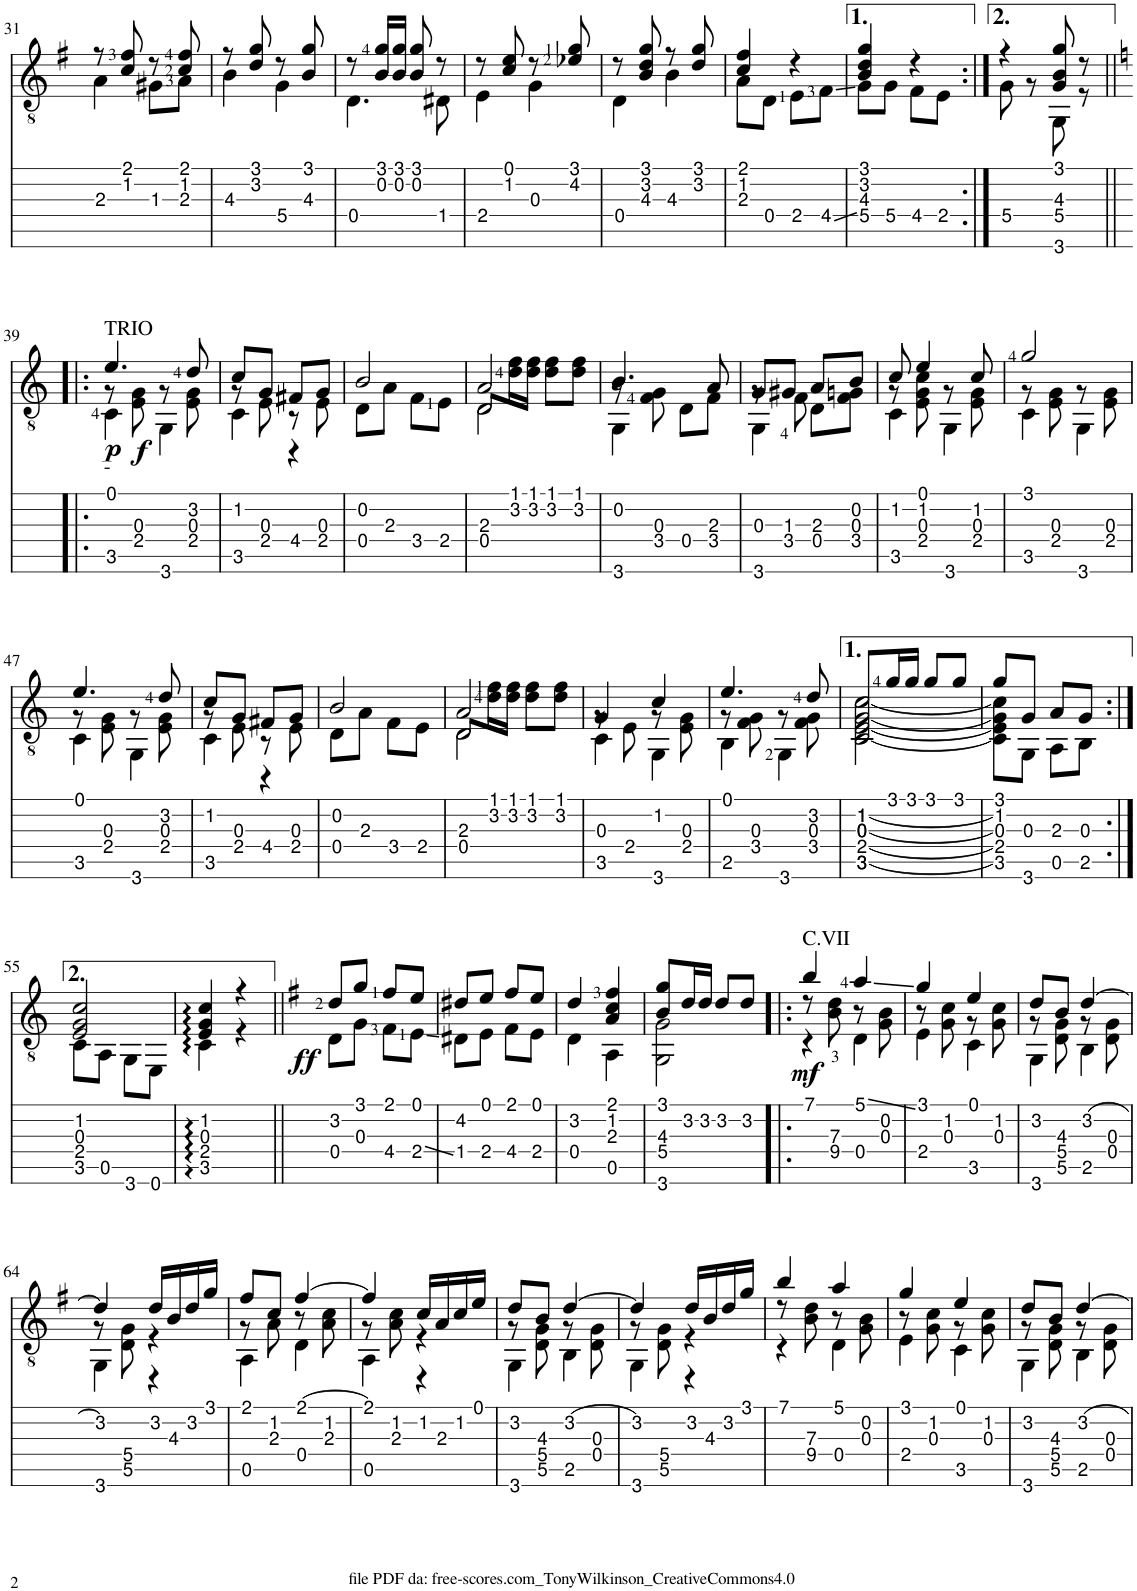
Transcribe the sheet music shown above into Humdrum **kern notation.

**kern	**kern	**dynam
*part1	*part1	*part1
*staff2	*staff1	*staff1/2
*I"Guitar	*	*
*I'Guit.	*	*
!!LO:PB:g=z
*	*clefGv2	*
*k[f#]	*k[f#]	*
*M2/4	*M2/4	*
=31	=31	=31
*^	*^	*
8r	4A	8r	4A\	.
8c 8f#	.	8c/ 8f#/	.	.
8r	8G#L	8r	8G#X\L	.
8c 8f#	8AJ	8c/ 8f#/	8A\J	.
=32	=32	=32	=32	=32
8r	4B	8r	4B\	.
8d 8g	.	8d/ 8g/	.	.
8r	4G	8r	4G\	.
8B 8g	.	8B/ 8g/	.	.
=33	=33	=33	=33	=33
8r	4.D	8r	4.D\	.
16B\ 16g\LL	.	16B/ 16g/LL	.	.
16B\ 16g\JJ	.	16B/ 16g/JJ	.	.
8B 8g	.	8B/ 8g/	.	.
8r	8D#	8r	8D#X\	.
=34	=34	=34	=34	=34
8r	4E	8r	4E\	.
8c 8e	.	8c/ 8e/	.	.
8r	4G	8r	4G\	.
8e- 8g	.	8e-X/ 8g/	.	.
=35	=35	=35	=35	=35
8r	4D	8r	4D\	.
8B 8d 8g	.	8B/ 8d/ 8g/	.	.
8r	4B	8r	4B\	.
8d 8g	.	8d/ 8g/	.	.
=36	=36	=36	=36	=36
4c 4f#	8AL	4c/ 4f#/	8A\L	.
.	8DJ	.	8D\J	.
4r	8EL	4r	8E\L	.
.	8F#J	.	8F#\J	.
=37	=37	=37	=37	=37
4B 4d 4g	8GL	4B/ 4d/ 4g/	8G\L	.
.	8GJ	.	8G\J	.
4r	8F#L	4r	8F#\L	.
.	8EJ	.	8E\J	.
=38:|!	=38:|!	=38:|!	=38:|!	=38:|!
4r	8G	4r	8G\	.
.	8r	.	8r	.
8G 8B 8g	8GG	8G/ 8B/ 8g/	8GG\	.
8r	8r	8r	8r	.
*v	*v	*	*	*
*	*v	*v	*
!!LO:LB:g=z
=39!|:	=39!|:	=39!|:
*k[]	*k[]	*
*^	*^	*
*	*^	*	*^	*
!	!	!	!LO:TX:a:t=TRIO	!	!	!
!LO:TX:a:t=-	!	!	!	!	!	!
!	!	!	!	!	!	!LO:DY:b
4.e	8r	4C	4.e/	8r	4C\	p
!	!	!	!	!	!	!LO:DY:b
.	8E 8G	.	.	8E\ 8G\	.	f
.	8r	4GG	.	8r	4GG\	.
8d	8E 8G	.	8d/	8E\ 8G\	.	.
=40	=40	=40	=40	=40	=40	=40
8cL	8r	4C	8c/L	8r	4C\	.
8GJ	8E	.	8G/J	8E\	.	.
8F#L	8r	4r	8F#X/L	8r	4r	.
8GJ	8E	.	8G/J	8E\	.	.
*	*v	*v	*	*	*	*
*	*	*	*v	*v	*
=41	=41	=41	=41	=41
2B	8DL	2B/	8D\L	.
.	8AJ	.	8A\J	.
.	8FL	.	8F\L	.
.	8EJ	.	8E\J	.
=42	=42	=42	=42	=42
*	*^	*	*	*
!	!	!	!	!LO:N:head=open	!
*	*	*	*	*^	*
2A	8DL	2D	2A/	8D/L	2D\	.
.	16d\ 16f\L	.	.	16d\ 16f\L	.	.
.	16d\ 16f\JJ	.	.	16d\ 16f\JJ	.	.
.	8d\ 8f\L	.	.	8d\ 8f\L	.	.
.	8d\ 8f\J	.	.	8d\ 8f\J	.	.
=43	=43	=43	=43	=43	=43	=43
4.B	8r	4GG	4.B/	8r	4GG\	.
.	8F 8G	.	.	8F\ 8G\	.	.
.	8DL	4ryy	.	8D\L	4ryy	.
8A	8FJ	.	8A/	8F\J	.	.
=44	=44	=44	=44	=44	=44	=44
8GL	8r	4GG	8G/L	8r	4GG\	.
8G#J	8F	.	8G#X/J	8F\	.	.
8AL	8DL	4ryy	8A/L	8D\L	4ryy	.
8BJ	8F\ 8G\J	.	8B/J	8F\ 8Gn\J	.	.
=45	=45	=45	=45	=45	=45	=45
8c	8r	4C	8c/	8r	4C\	.
4e	8E 8G 8c	.	4e/	8E\ 8G\ 8c\	.	.
.	8r	4GG	.	8r	4GG\	.
8c	8E 8G	.	8c/	8E\ 8G\	.	.
=46	=46	=46	=46	=46	=46	=46
2g	8r	4C	2g/	8r	4C\	.
.	8E 8G	.	.	8E\ 8G\	.	.
.	8r	4GG	.	8r	4GG\	.
.	8E 8G	.	.	8E\ 8G\	.	.
!!LO:LB:g=z	!!	!!
=47	=47	=47	=47	=47	=47	=47
4.e	8r	4C	4.e/	8r	4C\	.
.	8E 8G	.	.	8E\ 8G\	.	.
.	8r	4GG	.	8r	4GG\	.
8d	8E 8G	.	8d/	8E\ 8G\	.	.
=48	=48	=48	=48	=48	=48	=48
8cL	8r	4C	8c/L	8r	4C\	.
8GJ	8E	.	8G/J	8E\	.	.
8F#L	8r	4r	8F#X/L	8r	4r	.
8GJ	8E	.	8G/J	8E\	.	.
*	*v	*v	*	*	*	*
*	*	*	*v	*v	*
=49	=49	=49	=49	=49
2B	8DL	2B/	8D\L	.
.	8AJ	.	8A\J	.
.	8FL	.	8F\L	.
.	8EJ	.	8E\J	.
=50	=50	=50	=50	=50
*	*^	*	*	*
!	!	!	!	!LO:N:head=open	!
*	*	*	*	*^	*
2A	8DL	2D	2A/	8D/L	2D\	.
.	16d\ 16f\L	.	.	16d\ 16f\L	.	.
.	16d\ 16f\JJ	.	.	16d\ 16f\JJ	.	.
.	8d\ 8f\L	.	.	8d\ 8f\L	.	.
.	8d\ 8f\J	.	.	8d\ 8f\J	.	.
=51	=51	=51	=51	=51	=51	=51
4G	8r	4C	4G/	8r	4C\	.
.	8E	.	.	8E\	.	.
4c	8r	4GG	4c/	8r	4GG\	.
.	8E 8G	.	.	8E\ 8G\	.	.
=52	=52	=52	=52	=52	=52	=52
4.e	8r	4BB	4.e/	8r	4BB\	.
.	8F 8G	.	.	8F\ 8G\	.	.
.	8r	4GG	.	8r	4GG\	.
8d	8F 8G	.	8d/	8F\ 8G\	.	.
*	*v	*v	*	*	*	*
*	*	*	*v	*v	*
=53	=53	=53	=53	=53
!	!	!LO:N:n=1:head=open	!	!
!	!	!LO:N:n=2:head=open	!	!
!	!	!LO:N:n=3:head=open	!	!
!	!	!LO:N:n=4:head=open	!	!
8E\ 8C\ 8G\ 8c\L	[2C [2E [2G [2c	8C/ 8E/ 8G/ 8c/L	[2C\ [2E\ [2G\ [2c\	.
16gL	.	16g/L	.	.
16gJJ	.	16g/JJ	.	.
8gL	.	8g/L	.	.
8gJ	.	8g/J	.	.
=54	=54	=54	=54	=54
8gL	8C]\ 8E]\ 8G]\ 8c]\L	8g/L	8C\] 8E\] 8G\] 8c\]L	.
8GJ	8GGJ	8G/J	8GG\J	.
8AL	8AAL	8A/L	8AA\L	.
8GJ	8BBJ	8G/J	8BB\J	.
!!LO:LB:g=z	!!
=55:|!	=55:|!	=55:|!	=55:|!	=55:|!
2E 2G 2c	8CL	2E/ 2G/ 2c/	8C\L	.
.	8AAJ	.	8AA\J	.
.	8GGL	.	8GG\L	.
.	8EEJ	.	8EE\J	.
=56	=56	=56	=56	=56
4E 4G 4c	4C	4E/ 4G/ 4c/	4C\	.
4r	4r	4r	4r	.
=57||	=57||	=57||	=57||	=57||
*k[f#]	*	*k[f#]	*	*
!	!	!	!	!LO:DY:b
8dL	8DL	8d/L	8D\L	ff
8gJ	8GJ	8g/J	8G\J	.
8f#L	8F#L	8f#/L	8F#\L	.
8eJ	8EJ	8e/J	8E\J	.
=58	=58	=58	=58	=58
8d#L	8D#L	8d#X/L	8D#X\L	.
8eJ	8EJ	8e/J	8E\J	.
8f#L	8F#L	8f#/L	8F#\L	.
8eJ	8EJ	8e/J	8E\J	.
=59	=59	=59	=59	=59
4d	4D	4d/	4D\	.
4A 4c 4f#	4AA	4A/ 4c/ 4f#/	4AA\	.
=60	=60	=60	=60	=60
8B\ 8g\L	2GG 2G	8B/ 8g/L	2GG\ 2G\	.
16dL	.	16d/L	.	.
16dJJ	.	16d/JJ	.	.
8dL	.	8d/L	.	.
8dJ	.	8d/J	.	.
=61!|:	=61!|:	=61!|:	=61!|:	=61!|:
*	*^	*	*^	*
!	!	!	!LO:TX:a:t=C.VII	!	!	!
!	!	!	!	!	!	!LO:DY:b
4b	8r	4r	4b/	8r	4r	mf
.	8B 8d	.	.	8B\ 8d\	.	.
4a	8r	4D	4a/	8r	4D\	.
.	8G 8B	.	.	8G\ 8B\	.	.
=62	=62	=62	=62	=62	=62	=62
4g	8r	4E	4g/	8r	4E\	.
.	8G 8c	.	.	8G\ 8c\	.	.
4e	8r	4C	4e/	8r	4C\	.
.	8G 8c	.	.	8G\ 8c\	.	.
=63	=63	=63	=63	=63	=63	=63
8dL	8r	4GG	8d/L	8r	4GG\	.
8BJ	8D 8G	.	8B/J	8D\ 8G\	.	.
[4d	8r	4BB	[4d/	8r	4BB\	.
.	8D 8G	.	.	8D\ 8G\	.	.
!!LO:LB:g=z	!!	!!
=64	=64	=64	=64	=64	=64	=64
4d]	8r	4GG	4d/]	8r	4GG\	.
.	8D 8G	.	.	8D\ 8G\	.	.
16dLL	4r	4r	16d/LL	4r	4r	.
16BJ	.	.	16B/	.	.	.
16dL	.	.	16d/	.	.	.
16gJJ	.	.	16g/JJ	.	.	.
=65	=65	=65	=65	=65	=65	=65
8f#L	8r	4AA	8f#/L	8r	4AA\	.
8cJ	8A	.	8c/J	8A\	.	.
[4f#	8r	4D	[4f#/	8r	4D\	.
.	8A 8c	.	.	8A\ 8c\	.	.
=66	=66	=66	=66	=66	=66	=66
4f#]	8r	4AA	4f#/]	8r	4AA\	.
.	8A 8c	.	.	8A\ 8c\	.	.
16cLL	4r	4r	16c/LL	4r	4r	.
16AJ	.	.	16A/	.	.	.
16cL	.	.	16c/	.	.	.
16eJJ	.	.	16e/JJ	.	.	.
=67	=67	=67	=67	=67	=67	=67
8dL	8r	4GG	8d/L	8r	4GG\	.
8BJ	8D 8G	.	8B/J	8D\ 8G\	.	.
[4d	8r	4BB	[4d/	8r	4BB\	.
.	8D 8G	.	.	8D\ 8G\	.	.
=68	=68	=68	=68	=68	=68	=68
4d]	8r	4GG	4d/]	8r	4GG\	.
.	8D 8G	.	.	8D\ 8G\	.	.
16dLL	4r	4r	16d/LL	4r	4r	.
16BJ	.	.	16B/	.	.	.
16dL	.	.	16d/	.	.	.
16gJJ	.	.	16g/JJ	.	.	.
=69	=69	=69	=69	=69	=69	=69
4b	8r	4r	4b/	8r	4r	.
.	8B 8d	.	.	8B\ 8d\	.	.
4a	8r	4D	4a/	8r	4D\	.
.	8G 8B	.	.	8G\ 8B\	.	.
=70	=70	=70	=70	=70	=70	=70
4g	8r	4E	4g/	8r	4E\	.
.	8G 8c	.	.	8G\ 8c\	.	.
4e	8r	4C	4e/	8r	4C\	.
.	8G 8c	.	.	8G\ 8c\	.	.
=71	=71	=71	=71	=71	=71	=71
8dL	8r	4GG	8d/L	8r	4GG\	.
8BJ	8D 8G	.	8B/J	8D\ 8G\	.	.
[4d	8r	4BB	[4d/	8r	4BB\	.
.	8D 8G	.	.	8D\ 8G\	.	.
*v	*v	*v	*	*	*	*
*	*v	*v	*v	*
=	=	=
*-	*-	*-
